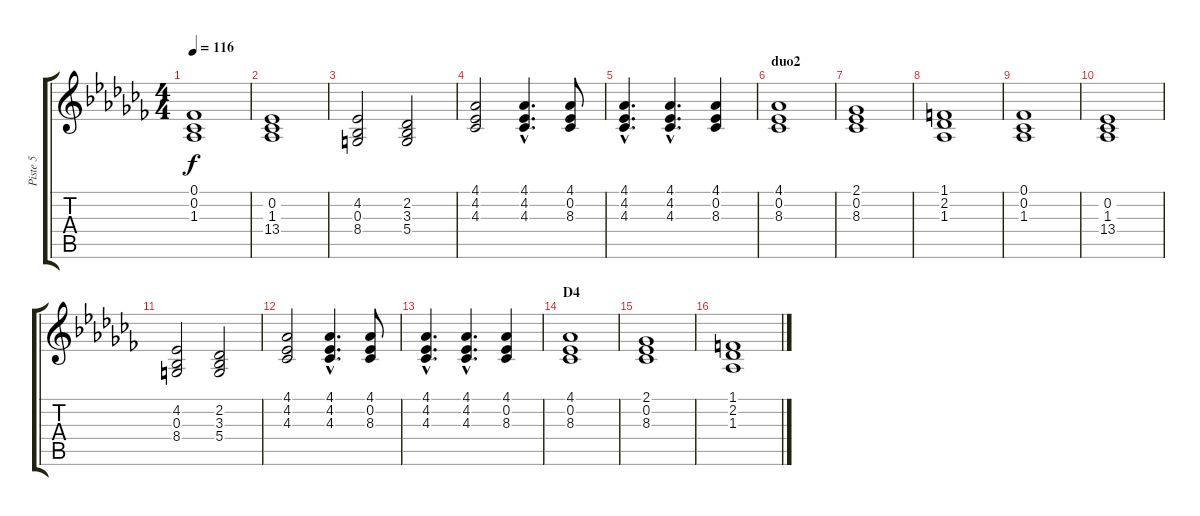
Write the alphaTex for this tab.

\track ("Piste 5" "Piste 5") {instrument synthvoice}
\staff {score tabs}
\tuning (E4 B3 G3 D3 A2 E2) {hide}
\ts (4 4)
\tempo 116
\clef g2
\ks abminor
(0.1 0.2 1.3).1{dy f} |
(0.2 1.3 13.4).1 |
(4.2 0.3 8.4).2 (2.2 3.3 5.4).2 |
(4.1 4.2 4.3).2 (4.1{hac} 4.2{hac} 4.3{hac}).4{d} (4.1 0.2 8.3).8 |
(4.1{hac} 4.2{hac} 4.3{hac}).4{d} (4.1{hac} 4.2{hac} 4.3{hac}).4{d} (4.1 0.2 8.3).4 |
\section ("" "duo2")
(4.1 0.2 8.3).1 |
(2.1 0.2 8.3).1 |
(1.1 2.2 1.3).1 |
(0.1 0.2 1.3).1 |
(0.2 1.3 13.4).1 |
(4.2 0.3 8.4).2 (2.2 3.3 5.4).2 |
(4.1 4.2 4.3).2 (4.1{hac} 4.2{hac} 4.3{hac}).4{d} (4.1 0.2 8.3).8 |
(4.1{hac} 4.2{hac} 4.3{hac}).4{d} (4.1{hac} 4.2{hac} 4.3{hac}).4{d} (4.1 0.2 8.3).4 |
\section ("" "D4")
(4.1 0.2 8.3).1 |
(2.1 0.2 8.3).1 |
(1.1 2.2 1.3).1
